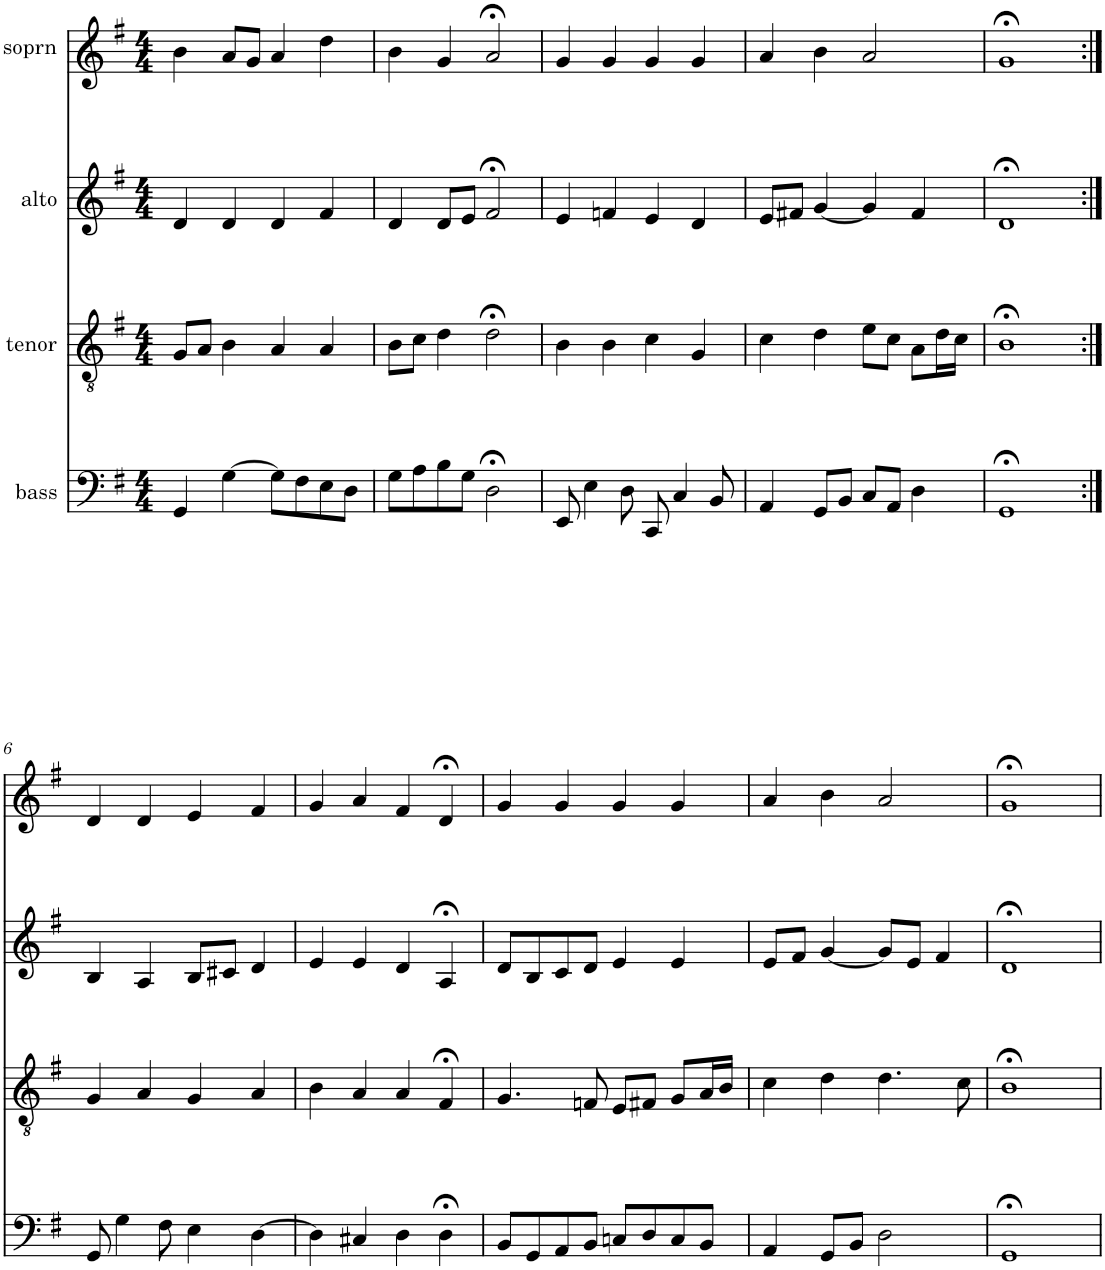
**kern	**kern	**kern	**kern
*part4	*part3	*part2	*part1
*staff4	*staff3	*staff2	*staff1
*I"bass	*I"tenor	*I"alto	*I"soprn
*clefF4	*clefGv2	*clefG2	*clefG2
*k[f#]	*k[f#]	*k[f#]	*k[f#]
*G:	*G:	*G:	*G:
*M4/4	*M4/4	*M4/4	*M4/4
=1	=1	=1	=1
4GG/	8G/L	4d/	4b\
.	8A/J	.	.
[4G\	4B\	4d/	8a/L
.	.	.	8g/J
8G\L]	4A/	4d/	4a/
8F#\	.	.	.
8E\	4A/	4f#/	4dd\
8D\J	.	.	.
=2	=2	=2	=2
8G\L	8B\L	4d/	4b\
8A\	8c\J	.	.
8B\	4d\	8d/L	4g/
8G\J	.	8e/J	.
2D;<\	2d;<\	2f#;</	2a;</
=3	=3	=3	=3
8EE/	4B\	4e/	4g/
4E\	.	.	.
.	4B\	4fn/	4g/
8D\	.	.	.
8CC/	4c\	4e/	4g/
4C/	.	.	.
.	4G/	4d/	4g/
8BB/	.	.	.
=4	=4	=4	=4
4AA/	4c\	8e/L	4a/
.	.	8f#X/J	.
8GG/L	4d\	[4g/	4b\
8BB/J	.	.	.
8C/L	8e\L	4g/]	2a/
8AA/J	8c\J	.	.
4D\	8A\L	4f#/	.
.	16d\L	.	.
.	16c\JJ	.	.
=5	=5	=5	=5
1GG;<	1B;<	1d;<	1g;<
!!LO:LB:g=z
=6:|!	=6:|!	=6:|!	=6:|!
8GG/	4G/	4B/	4d/
4G\	.	.	.
.	4A/	4A/	4d/
8F#\	.	.	.
4E\	4G/	8B/L	4e/
.	.	8c#X/J	.
[4D\	4A/	4d/	4f#/
=7	=7	=7	=7
4D\]	4B\	4e/	4g/
4C#X/	4A/	4e/	4a/
4D\	4A/	4d/	4f#/
4D;<\	4F#;</	4A;</	4d;</
=8	=8	=8	=8
8BB/L	4.G/	8d/L	4g/
8GG/	.	8B/	.
8AA/	.	8c/	4g/
8BB/J	8Fn/	8d/J	.
8Cn/L	8E/L	4e/	4g/
8D/	8F#X/J	.	.
8C/	8G/L	4e/	4g/
8BB/J	16A/L	.	.
.	16B/JJ	.	.
=9	=9	=9	=9
4AA/	4c\	8e/L	4a/
.	.	8f#/J	.
8GG/L	4d\	[4g/	4b\
8BB/J	.	.	.
2D\	4.d\	8g/L]	2a/
.	.	8e/J	.
.	.	4f#/	.
.	8c\	.	.
=10	=10	=10	=10
1GG;<	1B;<	1d;<	1g;<
=	=	=	=
*-	*-	*-	*-
